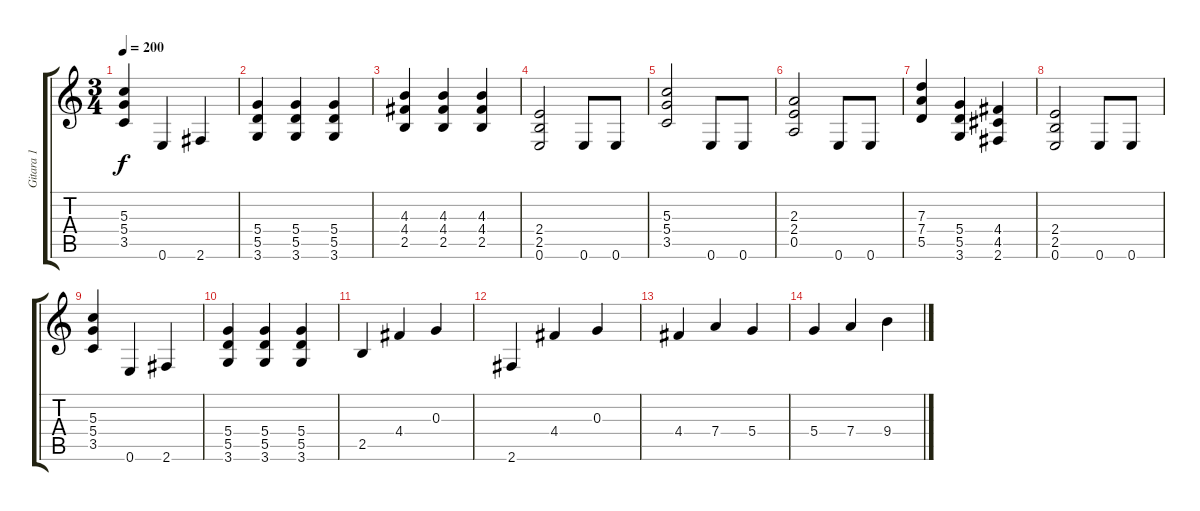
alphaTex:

\track ("Gitara 1" "Gitara 1") {instrument distortionguitar}
\staff {score tabs}
\tuning (E4 B3 G3 D3 A2 E2) {hide}
\ts (3 4)
\tempo 200
\clef g2
\ks c
(5.3 5.4 3.5).4{dy f} 0.6.4 2.6.4 |
(5.4 5.5 3.6).4 (5.4 5.5 3.6).4 (5.4 5.5 3.6).4 |
(4.3 4.4 2.5).4 (4.3 4.4 2.5).4 (4.3 4.4 2.5).4 |
(2.4 2.5 0.6).2 0.6.8 0.6.8 |
(5.3 5.4 3.5).2 0.6.8 0.6.8 |
(2.3 2.4 0.5).2 0.6.8 0.6.8 |
(7.3 7.4 5.5).4 (5.4 5.5 3.6).4 (4.4 4.5 2.6).4 |
(2.4 2.5 0.6).2 0.6.8 0.6.8 |
(5.3 5.4 3.5).4 0.6.4 2.6.4 |
(5.4 5.5 3.6).4 (5.4 5.5 3.6).4 (5.4 5.5 3.6).4 |
2.5.4{instrument electricguitarclean} 4.4.4 0.3.4 |
2.6.4 4.4.4 0.3.4 |
4.4.4 7.4.4 5.4.4 |
5.4.4 7.4.4 9.4.4
